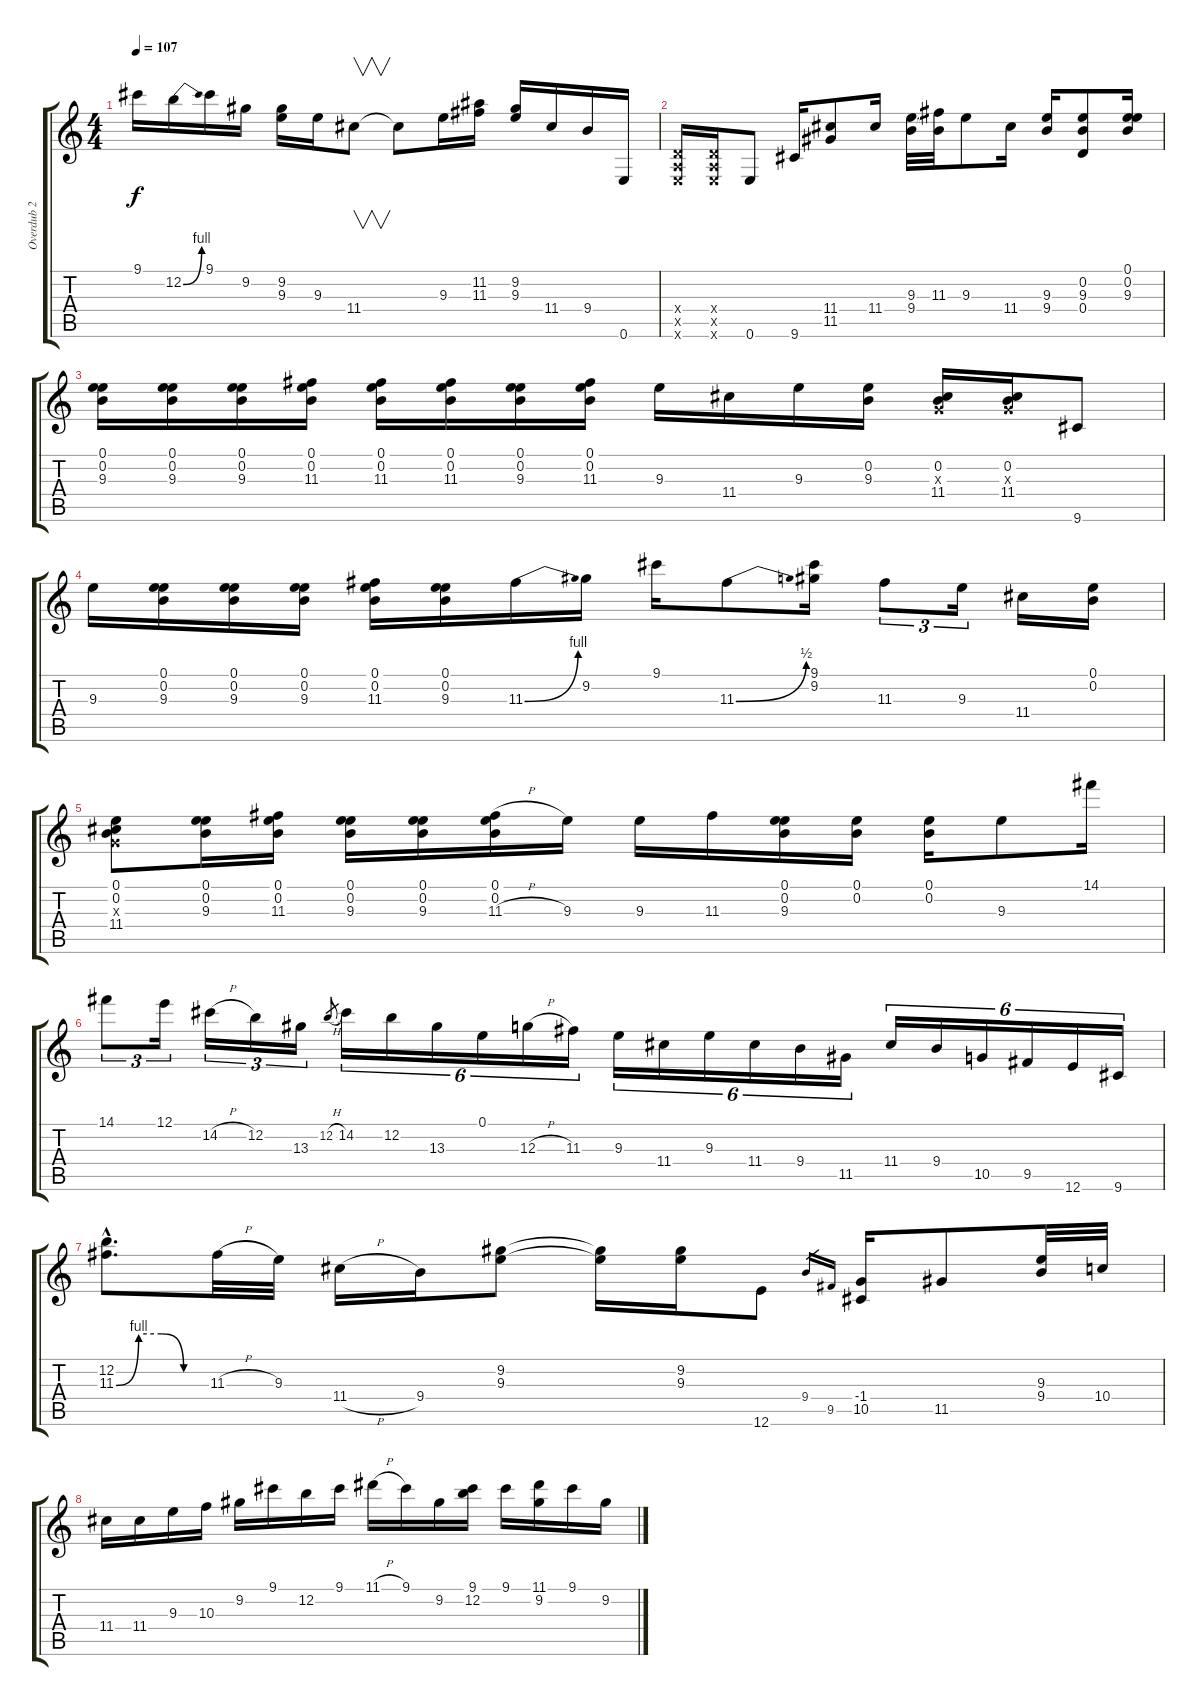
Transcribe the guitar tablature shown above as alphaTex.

\track ("Overdub 2" "Overdub 2") {instrument electricguitarjazz}
\staff {score tabs}
\tuning (E4 B3 G3 D3 A2 E2) {hide}
\ts (4 4)
\tempo 107
\clef g2
\ks c
9.1.16{dy f} 12.2{be (bend 0 0 60 4)}.16 9.1.16 9.2.16 (9.2 9.3).16 9.3.16 11.4.8{v} 11.4{t}.8 9.3.16 (11.2 11.3).16 (9.2 9.3).16 11.4.16 9.4.16 0.6.16 |
(0.4{x} 0.5{x} 0.6{x}).16 (0.4{x} 0.5{x} 0.6{x}).16 0.6.8 9.6.16 (11.4 11.5).8 11.4.16 (9.3 9.4).32 (11.3 9.4{t}).32 9.3.8 11.4.16 (9.3 9.4).16 (0.2 9.3 0.4).8 (0.1 0.2 9.3).16 |
(0.1 0.2 9.3).16 (0.1 0.2 9.3).16 (0.1 0.2 9.3).16 (0.1 0.2 11.3).16 (0.1 0.2 11.3).16 (0.1 0.2 11.3).16 (0.1 0.2 9.3).16 (0.1 0.2 11.3).16 9.3.16 11.4.16 9.3.16 (0.2 9.3).16 (0.2 0.3{x} 11.4).16 (0.2 0.3{x} 11.4).16 9.6.8 |
9.3.16 (0.1 0.2 9.3).16 (0.1 0.2 9.3).16 (0.1 0.2 9.3).16 (0.1 0.2 11.3).16 (0.1 0.2 9.3).16 11.3{be (bend 0 0 60 4)}.16 9.2.16 9.1.16 11.3{be (bend 0 0 60 2)}.8 (9.1 9.2).16 11.3.8{tu (3 2)} 9.3.16{tu (3 2)} 11.4.16 (0.1 0.2).16 |
(0.1 0.2 0.3{x} 11.4).8 (0.1 0.2 9.3).16 (0.1 0.2 11.3).16 (0.1 0.2 9.3).16 (0.1 0.2 9.3).16 (0.1 0.2 11.3{h}).16 9.3.16 9.3.16 11.3.16 (0.1 0.2 9.3).16 (0.1 0.2).16 (0.1 0.2).16 9.3.8 14.1.16 |
14.1.8{tu (3 2)} 12.1.16{tu (3 2)} 14.2{h}.16{tu (3 2)} 12.2.16{tu (3 2)} 13.3.16{tu (3 2)} 12.2{h}.8{gr} 14.2.16{tu (6 4)} 12.2.16{tu (6 4)} 13.3.16{tu (6 4)} 0.1.16{tu (6 4)} 12.3{h}.16{tu (6 4)} 11.3.16{tu (6 4)} 9.3.16{tu (6 4)} 11.4.16{tu (6 4)} 9.3.16{tu (6 4)} 11.4.16{tu (6 4)} 9.4.16{tu (6 4)} 11.5.16{tu (6 4)} 11.4.16{tu (6 4)} 9.4.16{tu (6 4)} 10.5.16{tu (6 4)} 9.5.16{tu (6 4)} 12.6.16{tu (6 4)} 9.6.16{tu (6 4)} |
(12.2{hac} 11.3{be (custom 0 0 15 4 30 4 45 0 60 0) hac}).8{d} 11.3{h}.32 9.3.32 11.4{h}.16 9.4.16 (9.2 9.3).8 (9.2{t} 9.3{t}).16 (9.2 9.3).16 12.6.8 9.4.16{gr} 9.5.16{gr} (-1.4 10.5).16 11.5.8 (9.3 9.4).32 10.4.32 |
11.4.16 11.4.16 9.3.16 10.3.16 9.2.16 9.1.16 12.2.16 9.1.16 11.1{h}.16 9.1.16 9.2.16 (9.1 12.2).16 9.1.16 (11.1 9.2).16 9.1.16 9.2.16
